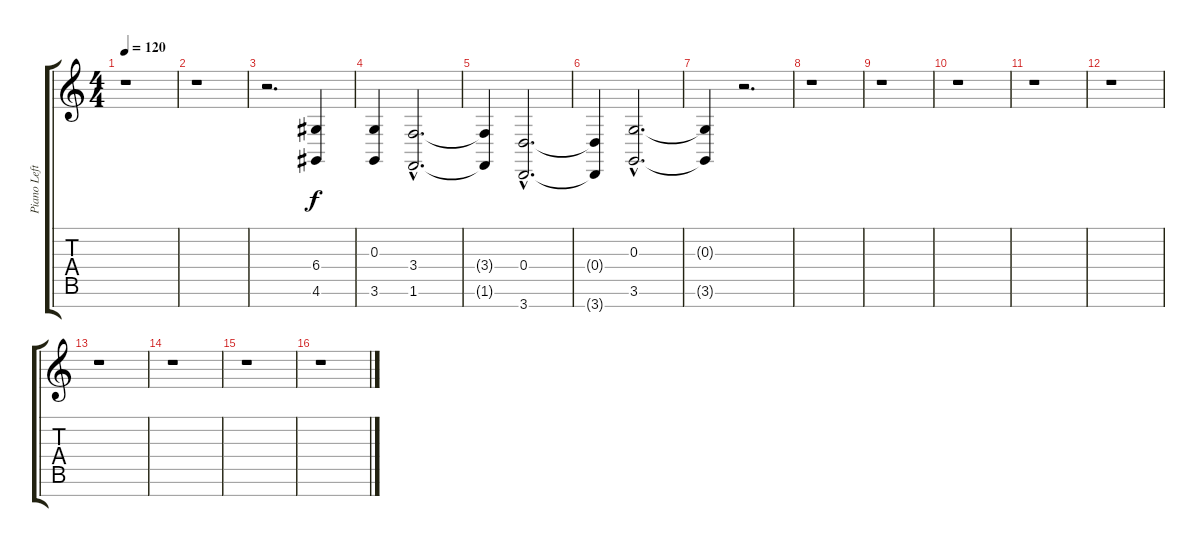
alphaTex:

\track ("Piano Left" "Piano Left") {instrument acousticgrandpiano}
\staff {score tabs}
\tuning (E4 B3 G3 D3 A2 E2 B1) {hide}
\ts (4 4)
\tempo 120
\clef g2
\ks c
r.1{dy f} |
r.1 |
r.2{d} (6.4 4.6).4 |
(0.3 3.6).4 (3.4{hac} 1.6{hac}).2{d} |
(3.4{t} 1.6{t}).4 (0.4{hac} 3.7{hac}).2{d} |
(0.4{t} 3.7{t}).4 (0.3{hac} 3.6{hac}).2{d} |
(0.3{t} 3.6{t}).4 r.2{d} |
r.1 |
r.1 |
r.1 |
r.1 |
r.1 |
r.1 |
r.1 |
r.1 |
r.1
